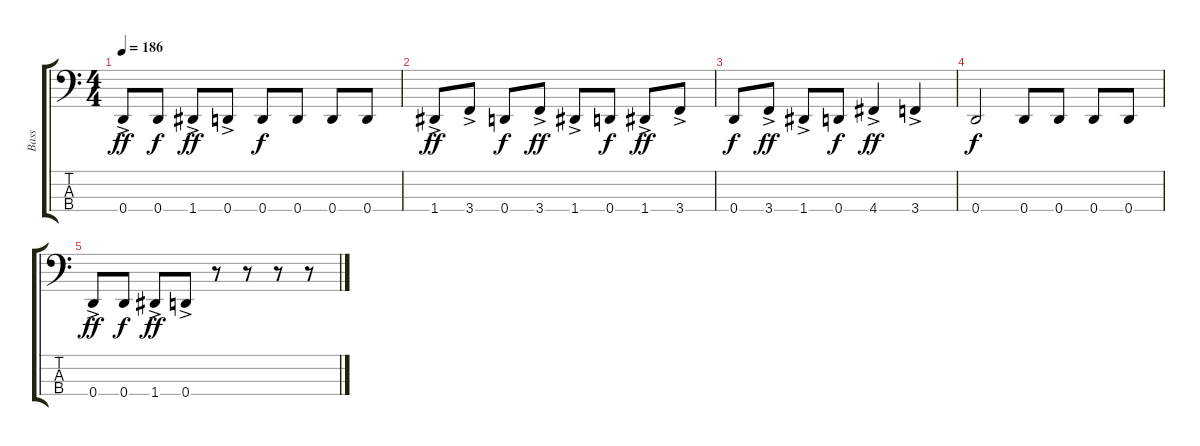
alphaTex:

\track ("Bass" "Bass") {instrument electricbasspick}
\staff {score tabs}
\tuning (F2 C2 G1 D1) {hide}
\ts (4 4)
\tempo 186
\clef f4
\ks c
0.4{ac}.8{dy ff} 0.4.8{dy f} 1.4{ac}.8{dy ff} 0.4{ac}.8 0.4.8{dy f} 0.4.8 0.4.8 0.4.8 |
1.4{ac}.8{dy ff} 3.4{ac}.8 0.4.8{dy f} 3.4{ac}.8{dy ff} 1.4{ac}.8 0.4.8{dy f} 1.4{ac}.8{dy ff} 3.4{ac}.8 |
0.4.8{dy f} 3.4{ac}.8{dy ff} 1.4{ac}.8 0.4.8{dy f} 4.4{ac}.4{dy ff} 3.4{ac}.4 |
0.4.2{dy f} 0.4.8 0.4.8 0.4.8 0.4.8 |
0.4{ac}.8{dy ff} 0.4.8{dy f} 1.4{ac}.8{dy ff} 0.4{ac}.8 r.8 r.8 r.8 r.8
